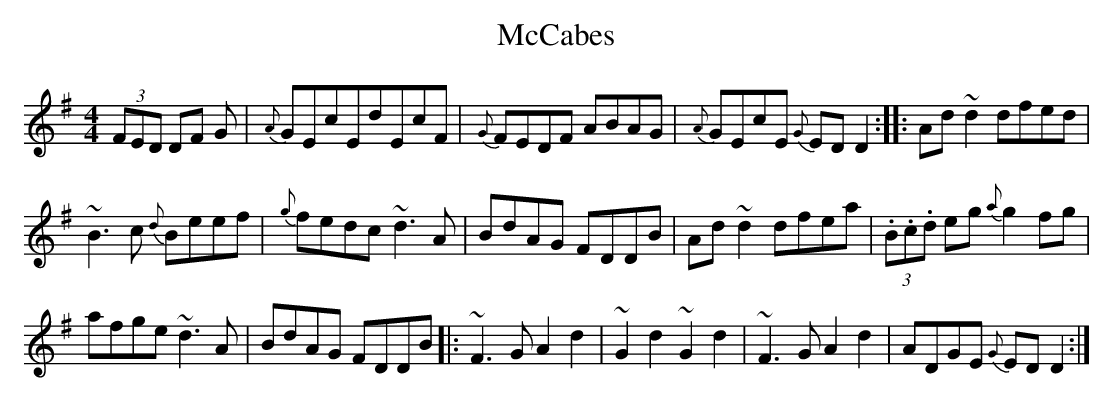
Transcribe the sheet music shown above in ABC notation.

X:1
T:McCabes
M:4/4
L:1/8
K:G
(3FED DF +F3A3+G | {A}GEcEdEcF | {G}FEDF ABAG | {A}GEcE {G}EDD2:: Ad~d2 dfed |
~B3c {d}Beef | {g}fedc ~d3A | BdAG FDDB | Ad~d2 dfea | (3.B.c.d eg {a}g2fg |
afge ~d3A | BdAG FDDB |: ~F3G A2d2 |~G2d2 ~G2d2| ~F3G A2d2 | ADGE {G}EDD2 :|
